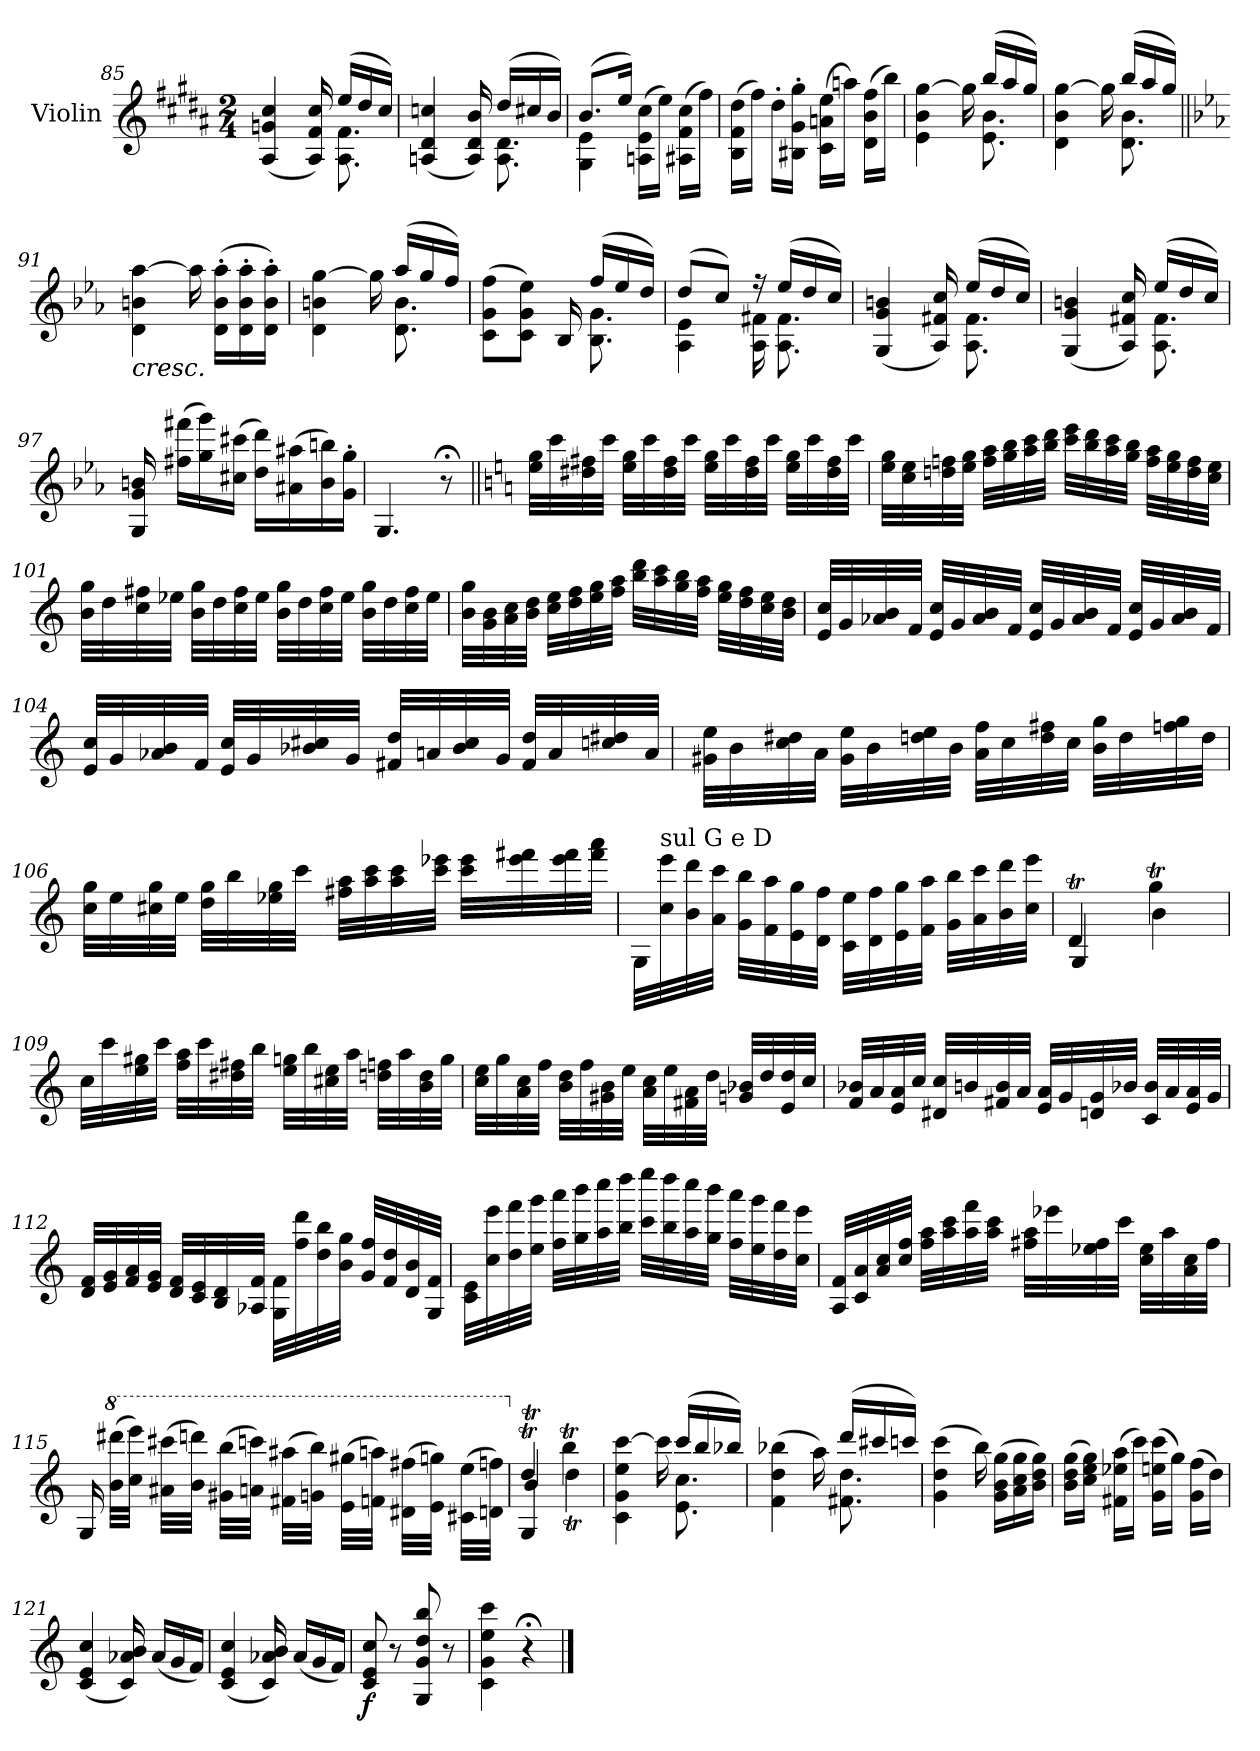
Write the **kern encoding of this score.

**kern	**dynam
*part1	*part1
*staff1	*staff1
*I"Violin	*
*I'Vln.	*
*clefG2	*
*k[f#c#g#d#a#]	*
*M2/4	*
=85	=85
*^	*
(<4A#/ 4gn/ 4cc#/	4ryy	.
16A#/ 16f#/ 16cc#/)	16ryy	.
(>16ee/LL	8.A#\ 8.f#\	.
16dd#/	.	.
16cc#/JJ)	.	.
=86	=86	=86
(>4An/ 4d#/ 4ccn/	4ryy	.
16A/ 16d#/ 16b/)	16ryy	.
(>16dd#/LL	8.A\ 8.d#\	.
16cc#X/	.	.
16b/JJ)	.	.
=87	=87	=87
(>8.b/L	4G#\ 4e\	.
16ee/Jk)	.	.
(>16An\ 16e\ 16cc#\LL	4ryy	.
16ee\JJ)	.	.
(>16A#X\ 16f#\ 16cc#\LL	.	.
16ff#\JJ)	.	.
*v	*v	*
=88	=88
(>16B\ 16f#\ 16dd#\LL	.
16ff#\JJ)	.
16dd#'\LL	.
16B#X\' 16g#\' 16gg#\'JJ	.
(>16c#\ 16an\ 16ee\LL	.
16aan\JJ)	.
(>16d#\ 16b\ 16ff#\LL	.
16bb\JJ)	.
!!LO:LB:g=z
=89	=89
*^	*
4e\ 4b\ [4gg#\	4ryy	.
16gg#\]	16ryy	.
(>16bb/LL	8.e\ 8.b\	.
16aa#/	.	.
16gg#/JJ)	.	.
=90	=90	=90
4d#\ 4b\ [4gg#\	4ryy	.
16gg#\]	16ryy	.
(>16bb/LL	8.d#\ 8.b\	.
16aa#/	.	.
16gg#/JJ)	.	.
*v	*v	*
=91||	=91||
*k[b-e-a-]	*
!LO:TX:b:i:t=cresc.	!
4d\ 4bn\ [4aa-\	.
16aa-\]	.
(>16d\' 16b\' 16aa-\'LL	.
16d\' 16b\' 16aa-\'	.
16d\' 16b\' 16aa-\'JJ)	.
=92	=92
*^	*
4d\ 4bn\ [4gg\	4ryy	.
16gg\]	16ryy	.
(>16aa-/LL	8.d\ 8.b\	.
16gg/	.	.
16ff/JJ)	.	.
=93	=93	=93
(>8c\ 8g\ 8ff\L	4ryy	.
8c\ 8g\ 8ee-\J)	.	.
16B-/	16ryy	.
(>16ff/LL	8.B-\ 8.g\	.
16ee-/	.	.
16dd/JJ)	.	.
!!LO:LB:g=z	!!
=94	=94	=94
(>8dd/L	4A-\ 4e-\	.
8cc/J)	.	.
16r	16A-\ 16f#X\	.
(>16ee-/LL	8.A-\ 8.f#\	.
16dd/	.	.
16cc/JJ)	.	.
=95	=95	=95
(<4G/ 4g/ 4bn/	4ryy	.
16A-/ 16f#X/ 16cc/)	16ryy	.
(>16ee-/LL	8.A-\ 8.f#\	.
16dd/	.	.
16cc/JJ)	.	.
=96	=96	=96
(<4G/ 4g/ 4bn/	4ryy	.
16A-/ 16f#X/ 16cc/)	16ryy	.
(>16ee-/LL	8.A-\ 8.f#\	.
16dd/	.	.
16cc/JJ)	.	.
*v	*v	*
=97	=97
16G/ 16g/ 16bn/	.
(>16ff#X\ 16fff#X\LL	.
16gg\ 16ggg\)	.
(>16cc#X\ 16ccc#X\JJ	.
16dd\ 16ddd\LL)	.
(>16a#X\ 16aa#X\	.
16b\ 16bbn\)	.
16g\' 16gg\'JJ	.
=98	=98
4.G/	.
8r;<	.
!!LO:PB:g=z
=99||	=99||
*k[]	*
32ee\ 32gg\LLL	.
32ccc\	.
32dd#X\ 32ff#X\	.
32ccc\JJJ	.
32ee\ 32gg\LLL	.
32ccc\	.
32dd#\ 32ff#\	.
32ccc\JJJ	.
32ee\ 32gg\LLL	.
32ccc\	.
32dd#\ 32ff#\	.
32ccc\JJJ	.
32ee\ 32gg\LLL	.
32ccc\	.
32dd#\ 32ff#\	.
32ccc\JJJ	.
=100	=100
32ee\ 32gg\LLL	.
32cc\ 32ee\	.
32ddn\ 32ffn\	.
32ee\ 32gg\JJJ	.
32ff\ 32aa\LLL	.
32gg\ 32bb\	.
32aa\ 32ccc\	.
32bb\ 32ddd\JJJ	.
32ccc\ 32eee\LLL	.
32bb\ 32ddd\	.
32aa\ 32ccc\	.
32gg\ 32bb\JJJ	.
32ff\ 32aa\LLL	.
32ee\ 32gg\	.
32dd\ 32ff\	.
32cc\ 32ee\JJJ	.
=101	=101
32b\ 32gg\LLL	.
32dd\	.
32cc\ 32ff#X\	.
32ee-X\JJJ	.
32b\ 32gg\LLL	.
32dd\	.
32cc\ 32ff#\	.
32ee-\JJJ	.
32b\ 32gg\LLL	.
32dd\	.
32cc\ 32ff#\	.
32ee-\JJJ	.
32b\ 32gg\LLL	.
32dd\	.
32cc\ 32ff#\	.
32ee-\JJJ	.
!!LO:LB:g=z
=102	=102
32b\ 32gg\LLL	.
32g\ 32b\	.
32a\ 32cc\	.
32b\ 32dd\JJJ	.
32cc\ 32ee\LLL	.
32dd\ 32ff\	.
32ee\ 32gg\	.
32ff\ 32aa\JJJ	.
32bb\ 32ddd\LLL	.
32aa\ 32ccc\	.
32gg\ 32bb\	.
32ff\ 32aa\JJJ	.
32ee\ 32gg\LLL	.
32dd\ 32ff\	.
32cc\ 32ee\	.
32b\ 32dd\JJJ	.
=103	=103
32e/ 32cc/LLL	.
32g/	.
32a-X/ 32b/	.
32f/JJJ	.
32e/ 32cc/LLL	.
32g/	.
32a-/ 32b/	.
32f/JJJ	.
32e/ 32cc/LLL	.
32g/	.
32a-/ 32b/	.
32f/JJJ	.
32e/ 32cc/LLL	.
32g/	.
32a-/ 32b/	.
32f/JJJ	.
=104	=104
32e/ 32cc/LLL	.
32g/	.
32a-X/ 32b/	.
32f/JJJ	.
32e/ 32cc/LLL	.
32g/	.
32b-X/ 32cc#X/	.
32g/JJJ	.
32f#X/ 32dd/LLL	.
32an/	.
32b-/ 32cc#/	.
32g/JJJ	.
32f#/ 32dd/LLL	.
32a/	.
32ccn/ 32dd#X/	.
32a/JJJ	.
!!LO:LB:g=z
=105	=105
32g#X\ 32ee\LLL	.
32b\	.
32cc\ 32dd#X\	.
32a\JJJ	.
32g#\ 32ee\LLL	.
32b\	.
32ddn\ 32ee\	.
32b\JJJ	.
32a\ 32ff\LLL	.
32cc\	.
32dd\ 32ff#X\	.
32cc\JJJ	.
32b\ 32gg\LLL	.
32dd\	.
32ffn\ 32gg\	.
32dd\JJJ	.
=106	=106
32cc\ 32gg\LLL	.
32ee\	.
32cc#X\ 32gg\	.
32ee\JJJ	.
32dd\ 32gg\LLL	.
32bb\	.
32ee-X\ 32gg\	.
32ccc\JJJ	.
32ff#X\ 32aa\LLL	.
32aa\ 32ccc\	.
32aa\ 32ccc\	.
32ccc\ 32eee-X\JJJ	.
32ccc\ 32eee-\LLL	.
32eee-\ 32fff#X\	.
32eee-\ 32fff#\	.
32fff#\ 32aaa\JJJ	.
!!LO:LB:g=z
=107	=107
32G\LLL	.
!LO:TX:a:t=sul G e D	!
32cc\ 32eee\	.
32b\ 32ddd\	.
32a\ 32ccc\JJJ	.
32g\ 32bb\LLL	.
32f\ 32aa\	.
32e\ 32gg\	.
32d\ 32ff\JJJ	.
32c\ 32ee\LLL	.
32d\ 32ff\	.
32e\ 32gg\	.
32f\ 32aa\JJJ	.
32g\ 32bb\LLL	.
32a\ 32ccc\	.
32b\ 32ddd\	.
32cc\ 32eee\JJJ	.
=108	=108
*^	*
4dT/	4G/	.
4ggT\	4b\	.
*v	*v	*
=109	=109
32cc\LLL	.
32ccc\	.
32ee\ 32gg#X\	.
32ccc\JJJ	.
32ff\ 32aa\LLL	.
32ccc\	.
32dd#X\ 32ff#X\	.
32bb\JJJ	.
32ee\ 32ggn\LLL	.
32bb\	.
32cc#X\ 32ee\	.
32aa\JJJ	.
32ddn\ 32ffn\LLL	.
32aa\	.
32b\ 32dd\	.
32gg\JJJ	.
=110	=110
32cc\ 32ee\LLL	.
32gg\	.
32a\ 32cc\	.
32ff\JJJ	.
32b\ 32dd\LLL	.
32ff\	.
32g#X\ 32b\	.
32ee\JJJ	.
32a\ 32cc\LLL	.
32ee\	.
32f#X\ 32a\	.
32dd\JJJ	.
32gn/ 32b-X/LLL	.
32dd/	.
32e/ 32dd/	.
32cc/JJJ	.
!!LO:LB:g=z
=111	=111
32f/ 32b-X/LLL	.
32a/	.
32e/ 32a/	.
32cc/JJJ	.
32d#X/ 32cc/LLL	.
32bn/	.
32f#X/ 32b/	.
32a/JJJ	.
32e/ 32a/LLL	.
32g/	.
32dn/ 32g/	.
32b-X/JJJ	.
32c/ 32b-/LLL	.
32a/	.
32e/ 32a/	.
32g/JJJ	.
=112	=112
32d/ 32f/LLL	.
32e/ 32g/	.
32f/ 32a/	.
32e/ 32g/JJJ	.
32d/ 32f/LLL	.
32c/ 32e/	.
32B/ 32d/	.
32A-X/ 32f/JJJ	.
32G\ 32f\LLL	.
32ff\ 32ddd\	.
32dd\ 32bb\	.
32b\ 32gg\JJJ	.
32g/ 32ff/LLL	.
32f/ 32dd/	.
32d/ 32b/	.
32G/ 32f/JJJ	.
=113	=113
32c\ 32e\LLL	.
32cc\ 32eee\	.
32dd\ 32fff\	.
32ee\ 32ggg\JJJ	.
32ff\ 32aaa\LLL	.
32gg\ 32bbb\	.
32aa\ 32cccc\	.
32bb\ 32dddd\JJJ	.
32ccc\ 32eeee\LLL	.
32bb\ 32dddd\	.
32aa\ 32cccc\	.
32gg\ 32bbb\JJJ	.
32ff\ 32aaa\LLL	.
32ee\ 32ggg\	.
32dd\ 32fff\	.
32cc\ 32eee\JJJ	.
!!LO:LB:g=z
=114	=114
32A/ 32f/LLL	.
32c/ 32a/	.
32a/ 32cc/	.
32cc/ 32ff/JJJ	.
32ff\ 32aa\LLL	.
32aa\ 32ccc\	.
32aa\ 32fff\	.
32aa\ 32ccc\JJJ	.
32ff#X\ 32aa\LLL	.
32eee-X\	.
32ee-X\ 32ff#\	.
32ccc\JJJ	.
32cc\ 32ee-\LLL	.
32aa\	.
32a\ 32cc\	.
32ff#\JJJ	.
=115	=115
16G/	.
*8va	*
(>32bb\ 32dddd#X\LLL	.
32ccc\ 32eeee\JJJ)	.
(>32aa#X\ 32cccc#X\LLL	.
32bb\ 32ddddn\JJJ)	.
(>32gg#X\ 32bbb\LLL	.
32aan\ 32ccccn\JJJ)	.
(>32ff#X\ 32aaa#X\LLL	.
32ggn\ 32bbb\JJJ)	.
(>32ee\ 32ggg#X\LLL	.
32ffn\ 32aaan\JJJ)	.
(>32dd#X\ 32fff#X\LLL	.
32ee\ 32gggn\JJJ)	.
(>32cc#X\ 32eee\LLL	.
32ddn\ 32fffn\JJJ)	.
=116	=116
*X8va	*
*^	*
*	*^	*
4ddT/	4G/	4bt/	.
4bbt\	4ddT\	4ryy	.
*	*v	*v	*
=117	=117	=117
4c\ 4g\ 4ee\ [4ccc\	4ryy	.
16ccc\]	16ryy	.
(>16ccc/LL	8.e\ 8.cc\	.
16bb/	.	.
16bb-X/JJ)	.	.
!!LO:LB:g=z	!!
=118	=118	=118
(>4f\ 4dd\ 4bb-X\	4ryy	.
16aa\)	16ryy	.
(>16ddd/LL	8.f#X\ 8.dd\	.
16ccc#X/	.	.
16cccn/JJ)	.	.
*v	*v	*
!!LO:LB:g=z
=119	=119
(>4g\ 4dd\ 4ccc\	.
16bb\)	.
(>16g\ 16b\ 16gg\LL	.
16a\ 16cc\ 16gg\	.
16b\ 16dd\ 16gg\JJ)	.
=120	=120
(>16b\ 16dd\ 16gg\LL	.
16cc\ 16ee\ 16gg\JJ)	.
(>16f#X\ 16ee-X\ 16aa\LL	.
16ccc\JJ)	.
(>16g\ 16een\ 16ccc\LL	.
16gg\JJ)	.
(>16g\ 16ff\LL	.
16dd\JJ)	.
=121	=121
(>4c/ 4e/ 4cc/	.
16c/ 16a-X/ 16b/)	.
(<16a-/LL	.
16g/	.
16f/JJ)	.
=122	=122
(>4c/ 4e/ 4cc/	.
16c/ 16a-X/ 16b/)	.
(<16a-/LL	.
16g/	.
16f/JJ)	.
=123	=123
!	!LO:DY:b
8c/ 8e/ 8cc/	f
8r	.
8G/ 8g/ 8dd/ 8bb/	.
8r	.
=124	=124
4c\ 4g\ 4ee\ 4ccc\	.
4r;<	.
==	==
*-	*-
